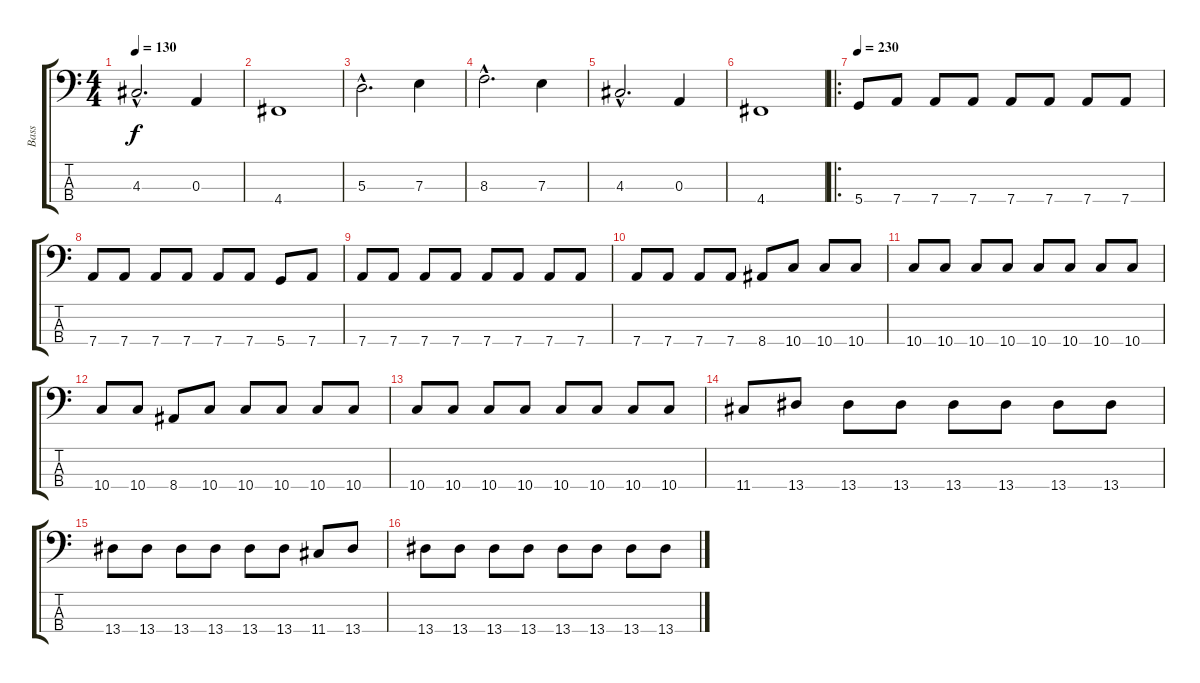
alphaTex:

\track ("Bass" "Bass") {instrument electricbasspick}
\staff {score tabs}
\tuning (G2 D2 A1 D1) {hide}
\ts (4 4)
\tempo 130
\clef f4
\ks c
4.3{hac}.2{d dy f} 0.3.4 |
4.4.1 |
5.3{hac}.2{d} 7.3.4 |
8.3{hac}.2{d} 7.3.4 |
4.3{hac}.2{d} 0.3.4 |
4.4.1 |
\ro
\tempo 230
5.4.8 7.4.8 7.4.8 7.4.8 7.4.8 7.4.8 7.4.8 7.4.8 |
7.4.8 7.4.8 7.4.8 7.4.8 7.4.8 7.4.8 5.4.8 7.4.8 |
7.4.8 7.4.8 7.4.8 7.4.8 7.4.8 7.4.8 7.4.8 7.4.8 |
7.4.8 7.4.8 7.4.8 7.4.8 8.4.8 10.4.8 10.4.8 10.4.8 |
10.4.8 10.4.8 10.4.8 10.4.8 10.4.8 10.4.8 10.4.8 10.4.8 |
10.4.8 10.4.8 8.4.8 10.4.8 10.4.8 10.4.8 10.4.8 10.4.8 |
10.4.8 10.4.8 10.4.8 10.4.8 10.4.8 10.4.8 10.4.8 10.4.8 |
11.4.8 13.4.8 13.4.8 13.4.8 13.4.8 13.4.8 13.4.8 13.4.8 |
13.4.8 13.4.8 13.4.8 13.4.8 13.4.8 13.4.8 11.4.8 13.4.8 |
13.4.8 13.4.8 13.4.8 13.4.8 13.4.8 13.4.8 13.4.8 13.4.8
